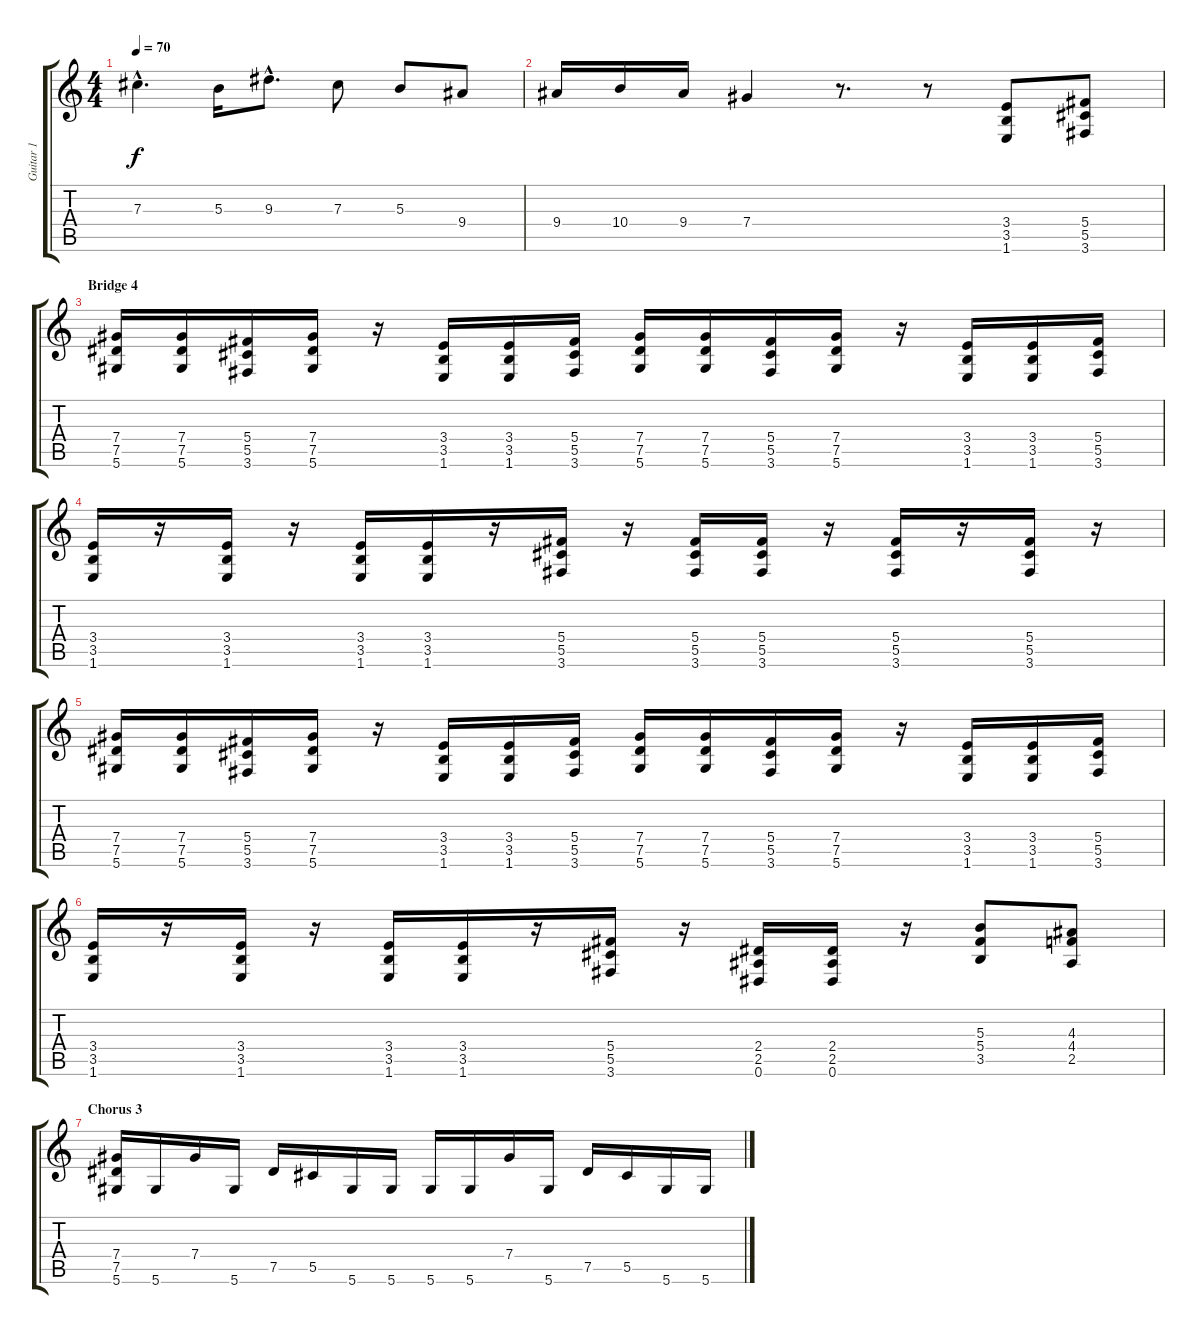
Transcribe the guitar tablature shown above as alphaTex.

\track ("Guitar 1" "Guitar 1") {instrument distortionguitar}
\staff {score tabs}
\tuning (Eb4 Bb3 Gb3 Db3 Ab2 Eb2) {hide}
\ts (4 4)
\tempo 70
\clef g2
\ks c
7.3{hac t}.4{d dy f} 5.3.16 9.3{hac}.8{d} 7.3.8 5.3.8 9.4.8 |
9.4.16 10.4.16 9.4.16 7.4.4 r.8{d} r.8 (3.4 3.5 1.6).8 (5.4 5.5 3.6).8 |
\section ("" "Bridge 4")
(7.4 7.5 5.6).16 (7.4 7.5 5.6).16 (5.4 5.5 3.6).16 (7.4 7.5 5.6).16 r.16 (3.4 3.5 1.6).16 (3.4 3.5 1.6).16 (5.4 5.5 3.6).16 (7.4 7.5 5.6).16 (7.4 7.5 5.6).16 (5.4 5.5 3.6).16 (7.4 7.5 5.6).16 r.16 (3.4 3.5 1.6).16 (3.4 3.5 1.6).16 (5.4 5.5 3.6).16 |
(3.4 3.5 1.6).16 r.16 (3.4 3.5 1.6).16 r.16 (3.4 3.5 1.6).16 (3.4 3.5 1.6).16 r.16 (5.4 5.5 3.6).16 r.16 (5.4 5.5 3.6).16 (5.4 5.5 3.6).16 r.16 (5.4 5.5 3.6).16 r.16 (5.4 5.5 3.6).16 r.16 |
(7.4 7.5 5.6).16 (7.4 7.5 5.6).16 (5.4 5.5 3.6).16 (7.4 7.5 5.6).16 r.16 (3.4 3.5 1.6).16 (3.4 3.5 1.6).16 (5.4 5.5 3.6).16 (7.4 7.5 5.6).16 (7.4 7.5 5.6).16 (5.4 5.5 3.6).16 (7.4 7.5 5.6).16 r.16 (3.4 3.5 1.6).16 (3.4 3.5 1.6).16 (5.4 5.5 3.6).16 |
(3.4 3.5 1.6).16 r.16 (3.4 3.5 1.6).16 r.16 (3.4 3.5 1.6).16 (3.4 3.5 1.6).16 r.16 (5.4 5.5 3.6).16 r.16 (2.4 2.5 0.6).16 (2.4 2.5 0.6).16 r.16 (5.3 5.4 3.5).8 (4.3 4.4 2.5).8 |
\section ("" "Chorus 3")
(7.4 7.5 5.6).16 5.6.16 7.4.16 5.6.16 7.5.16 5.5.16 5.6.16 5.6.16 5.6.16 5.6.16 7.4.16 5.6.16 7.5.16 5.5.16 5.6.16 5.6.16
